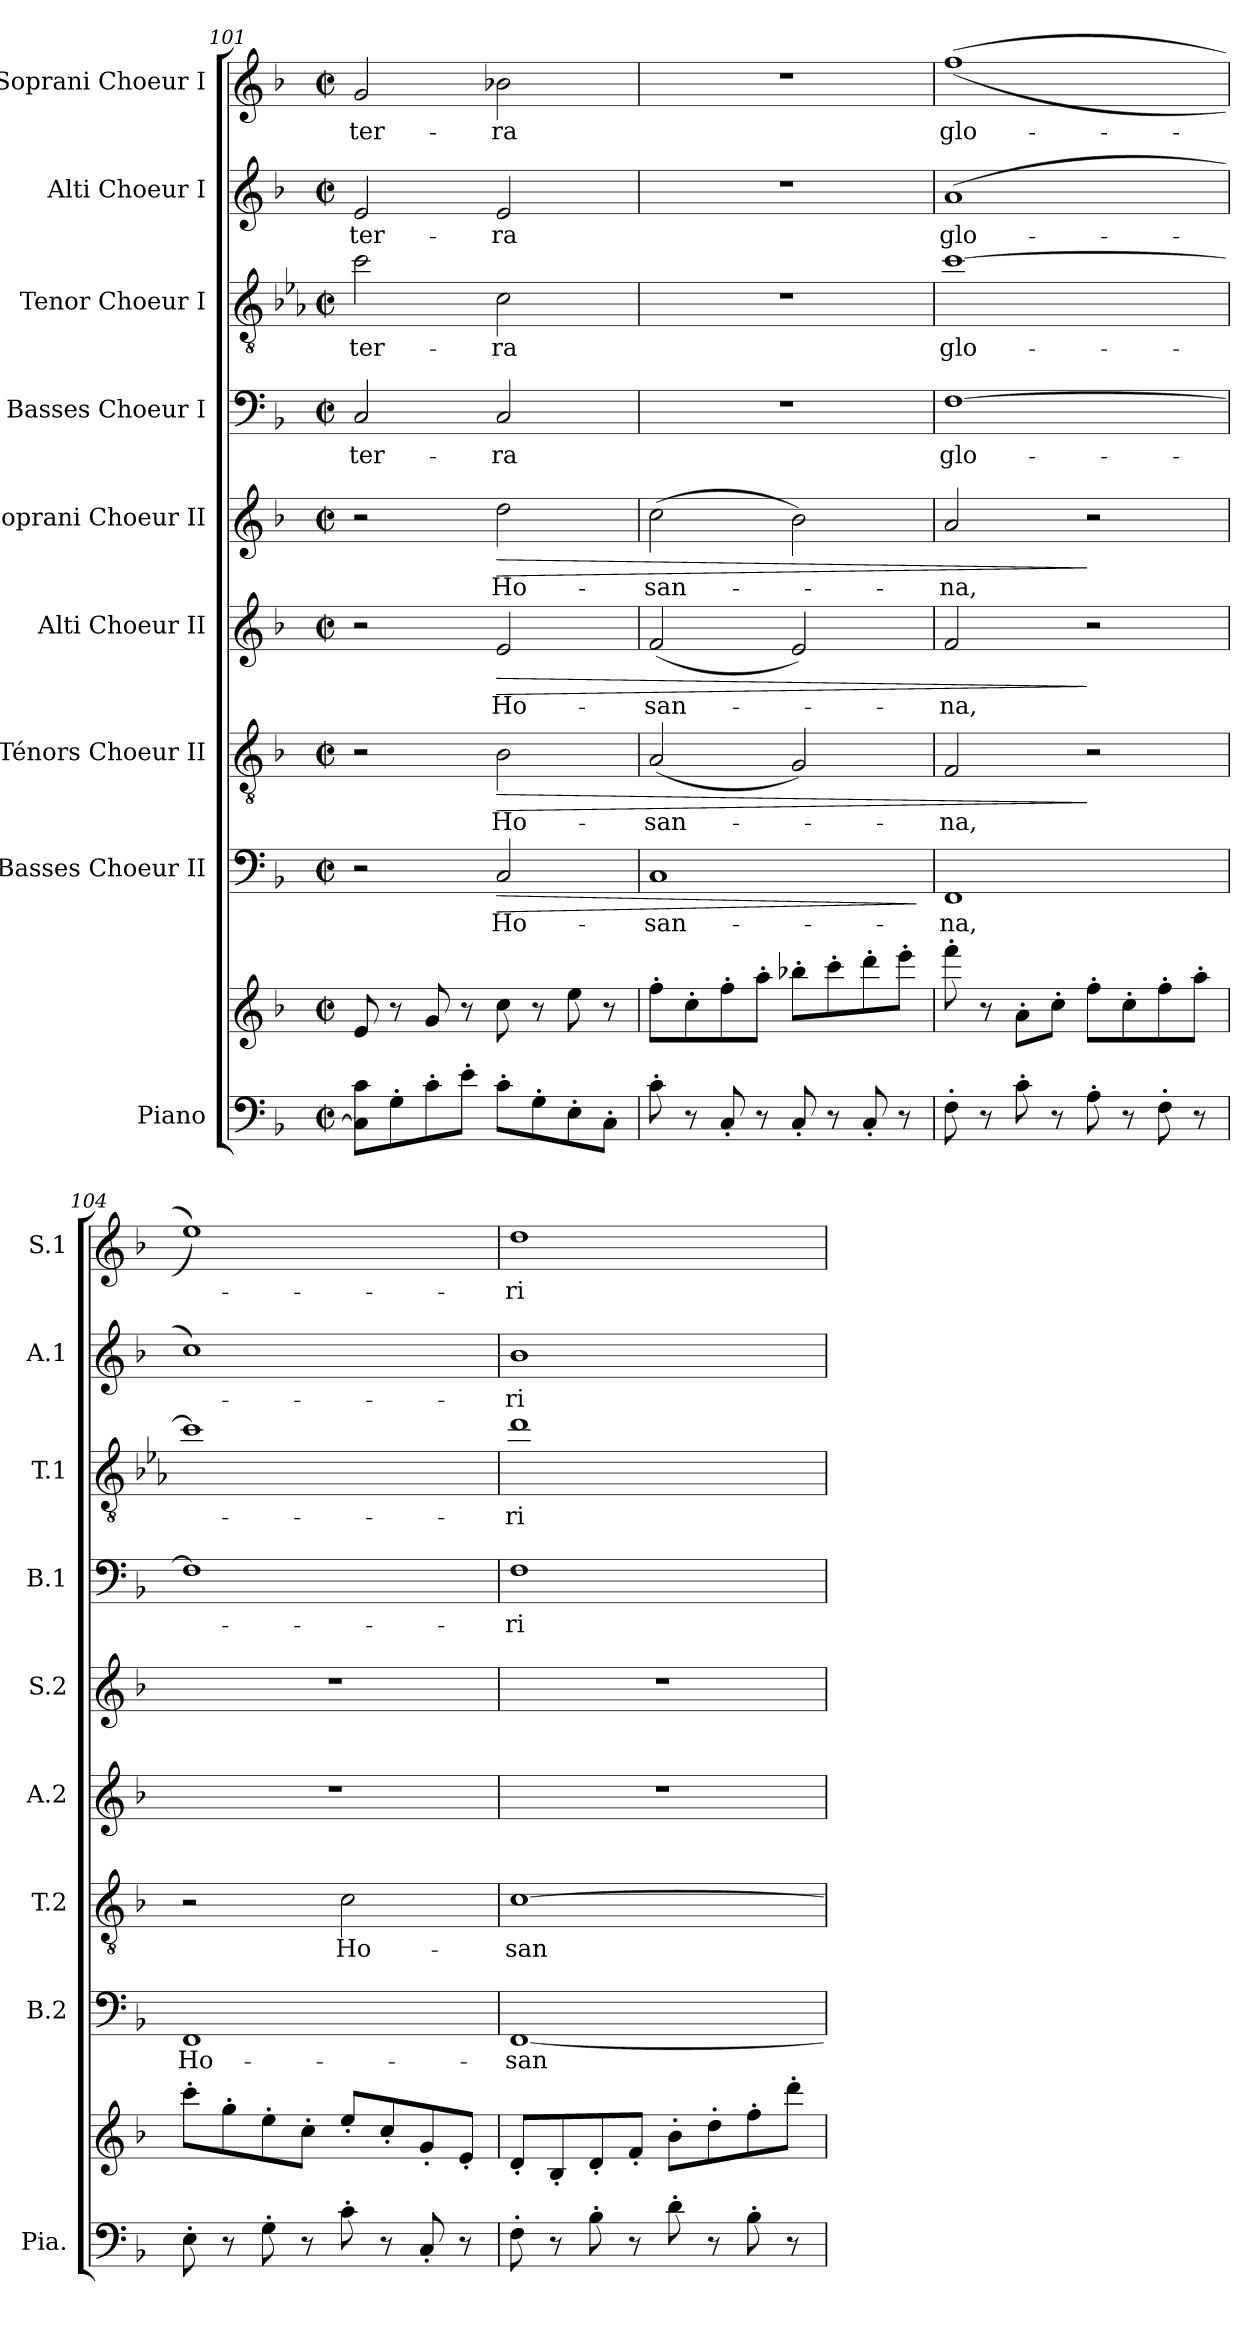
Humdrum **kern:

**kern	**kern	**kern	**text	**dynam	**kern	**text	**dynam	**kern	**text	**dynam	**kern	**text	**dynam	**kern	**text	**kern	**text	**kern	**text	**kern	**text
*part9	*part9	*part8	*part8	*part8	*part7	*part7	*part7	*part6	*part6	*part6	*part5	*part5	*part5	*part4	*part4	*part3	*part3	*part2	*part2	*part1	*part1
*staff10	*staff9	*staff8	*staff8	*staff8	*staff7	*staff7	*staff7	*staff6	*staff6	*staff6	*staff5	*staff5	*staff5	*staff4	*staff4	*staff3	*staff3	*staff2	*staff2	*staff1	*staff1
*I"Piano	*	*I"Basses Choeur II	*	*	*I"Ténors Choeur II	*	*	*I"Alti Choeur II	*	*	*I"Soprani Choeur II	*	*	*I"Basses Choeur I	*	*I"Tenor Choeur I	*	*I"Alti Choeur I	*	*I"Soprani Choeur I	*
*I'Pia.	*	*I'B.2	*	*	*I'T.2	*	*	*I'A.2	*	*	*I'S.2	*	*	*I'B.1	*	*I'T.1	*	*I'A.1	*	*I'S.1	*
*clefF4	*clefG2	*clefF4	*	*	*clefGv2	*	*	*clefG2	*	*	*clefG2	*	*	*clefF4	*	*clefGv2	*	*clefG2	*	*clefG2	*
*	*	*	*	*	*	*	*	*	*	*	*	*	*	*	*	*ITrd8c14	*	*	*	*	*
*k[b-]	*k[b-]	*k[b-]	*	*	*k[b-]	*	*	*k[b-]	*	*	*k[b-]	*	*	*k[b-]	*	*k[b-e-a-]	*	*k[b-]	*	*k[b-]	*
*M2/2	*M2/2	*M2/2	*	*	*M2/2	*	*	*M2/2	*	*	*M2/2	*	*	*M2/2	*	*M2/2	*	*M2/2	*	*M2/2	*
*met(c|)	*met(c|)	*met(c|)	*	*	*met(c|)	*	*	*met(c|)	*	*	*met(c|)	*	*	*met(c|)	*	*met(c|)	*	*met(c|)	*	*met(c|)	*
=101	=101	=101	=101	=101	=101	=101	=101	=101	=101	=101	=101	=101	=101	=101	=101	=101	=101	=101	=101	=101	=101
*	*	*^	*	*	*^	*	*	*^	*	*	*	*	*	*	*	*	*	*	*	*	*
8C\] 8c\L	8e/	2r	2ryy	.	.	2r	2ryy	.	.	2r	2ryy	.	.	2r	.	.	2C/	ter-	2ci\	ter-	2e/	ter-	2g/	ter-
8G'\	8r	.	.	.	.	.	.	.	.	.	.	.	.	.	.	.	.	.	.	.	.	.	.	.
8c'\	8g/	.	.	.	.	.	.	.	.	.	.	.	.	.	.	.	.	.	.	.	.	.	.	.
8e'\J	8r	.	.	.	.	.	.	.	.	.	.	.	.	.	.	.	.	.	.	.	.	.	.	.
!	!	!	!	!	!LO:HP:b	!	!	!	!LO:HP:b	!	!	!	!LO:HP:b	!	!	!LO:HP:b	!	!	!	!	!	!	!	!
8c'\L	8cc\	2C/	2ryy	Ho-	>	2B-i\	2ryy	Ho-	>	2e/	2ryy	Ho-	>	2dd\	Ho-	>	2C/	-ra	2Ci\	-ra	2e/	-ra	2b-X\	-ra
8G'\	8r	.	.	.	.	.	.	.	.	.	.	.	.	.	.	.	.	.	.	.	.	.	.	.
8E'\	8ee\	.	.	.	.	.	.	.	.	.	.	.	.	.	.	.	.	.	.	.	.	.	.	.
8C'\J	8r	.	.	.	.	.	.	.	.	.	.	.	.	.	.	.	.	.	.	.	.	.	.	.
*	*	*v	*v	*	*	*	*	*	*	*v	*v	*	*	*	*	*	*	*	*	*	*	*	*	*
*	*	*	*	*	*v	*v	*	*	*	*	*	*	*	*	*	*	*	*	*	*	*	*
!!LO:PB:g=z
=102	=102	=102	=102	=102	=102	=102	=102	=102	=102	=102	=102	=102	=102	=102	=102	=102	=102	=102	=102	=102	=102
8c'\	8ff'\L	1C	-san-	.	(2Ai/	-san-	.	(2f/	-san-	.	(2cc\	-san-	.	1r	.	1r	.	1r	.	1r	.
8r	8cc'\	.	.	.	.	.	.	.	.	.	.	.	.	.	.	.	.	.	.	.	.
8C'/	8ff'\	.	.	.	.	.	.	.	.	.	.	.	.	.	.	.	.	.	.	.	.
8r	8aa'\J	.	.	.	.	.	.	.	.	.	.	.	.	.	.	.	.	.	.	.	.
8C'/	8bb-X'\L	.	.	.	2Gi/)	.	.	2e/)	.	.	2b-\)	.	.	.	.	.	.	.	.	.	.
8r	8ccc'\	.	.	.	.	.	.	.	.	.	.	.	.	.	.	.	.	.	.	.	.
8C'/	8ddd'\	.	.	.	.	.	.	.	.	.	.	.	.	.	.	.	.	.	.	.	.
8r	8eee'\J	.	.	.	.	.	.	.	.	.	.	.	.	.	.	.	.	.	.	.	.
.	.	.	.	]	.	.	.	.	.	.	.	.	.	.	.	.	.	.	.	.	.
=103	=103	=103	=103	=103	=103	=103	=103	=103	=103	=103	=103	=103	=103	=103	=103	=103	=103	=103	=103	=103	=103
8F'\	8fff'\	1FF	-na,	.	2Fi/	-na,	.	2f/	-na,	.	2a/	-na,	.	[1F	glo-	[1ci	glo-	(1a	glo-	((1ff	glo-
8r	8r	.	.	.	.	.	.	.	.	.	.	.	.	.	.	.	.	.	.	.	.
8c'\	8a'\L	.	.	.	.	.	.	.	.	.	.	.	.	.	.	.	.	.	.	.	.
8r	8cc'\J	.	.	.	.	.	.	.	.	.	.	.	.	.	.	.	.	.	.	.	.
8A'\	8ff'\L	.	.	.	2r	.	]	2r	.	]	2r	.	]	.	.	.	.	.	.	.	.
8r	8cc'\	.	.	.	.	.	.	.	.	.	.	.	.	.	.	.	.	.	.	.	.
8F'\	8ff'\	.	.	.	.	.	.	.	.	.	.	.	.	.	.	.	.	.	.	.	.
8r	8aa'\J	.	.	.	.	.	.	.	.	.	.	.	.	.	.	.	.	.	.	.	.
=104	=104	=104	=104	=104	=104	=104	=104	=104	=104	=104	=104	=104	=104	=104	=104	=104	=104	=104	=104	=104	=104
8E'\	8ccc'\L	1FF	Ho-	.	2r	.	.	1r	.	.	1r	.	.	1F]	.	1ci]	.	1cc)	.	1ee))	.
8r	8gg'\	.	.	.	.	.	.	.	.	.	.	.	.	.	.	.	.	.	.	.	.
8G'\	8ee'\	.	.	.	.	.	.	.	.	.	.	.	.	.	.	.	.	.	.	.	.
8r	8cc'\J	.	.	.	.	.	.	.	.	.	.	.	.	.	.	.	.	.	.	.	.
8c'\	8ee'/L	.	.	.	2ci\	Ho-	.	.	.	.	.	.	.	.	.	.	.	.	.	.	.
8r	8cc'/	.	.	.	.	.	.	.	.	.	.	.	.	.	.	.	.	.	.	.	.
8C'/	8g'/	.	.	.	.	.	.	.	.	.	.	.	.	.	.	.	.	.	.	.	.
8r	8e'/J	.	.	.	.	.	.	.	.	.	.	.	.	.	.	.	.	.	.	.	.
=105	=105	=105	=105	=105	=105	=105	=105	=105	=105	=105	=105	=105	=105	=105	=105	=105	=105	=105	=105	=105	=105
8F'\	8d'/L	[1FF	-san-	.	[1ci	-san-	.	1r	.	.	1r	.	.	1F	-ri-	1di	-ri-	1b-	-ri-	1dd	-ri-
8r	8B-'/	.	.	.	.	.	.	.	.	.	.	.	.	.	.	.	.	.	.	.	.
8B-'\	8d'/	.	.	.	.	.	.	.	.	.	.	.	.	.	.	.	.	.	.	.	.
8r	8f'/J	.	.	.	.	.	.	.	.	.	.	.	.	.	.	.	.	.	.	.	.
8d'\	8b-'\L	.	.	.	.	.	.	.	.	.	.	.	.	.	.	.	.	.	.	.	.
8r	8dd'\	.	.	.	.	.	.	.	.	.	.	.	.	.	.	.	.	.	.	.	.
8B-'\	8ff'\	.	.	.	.	.	.	.	.	.	.	.	.	.	.	.	.	.	.	.	.
8r	8ddd'\J	.	.	.	.	.	.	.	.	.	.	.	.	.	.	.	.	.	.	.	.
=	=	=	=	=	=	=	=	=	=	=	=	=	=	=	=	=	=	=	=	=	=
*-	*-	*-	*-	*-	*-	*-	*-	*-	*-	*-	*-	*-	*-	*-	*-	*-	*-	*-	*-	*-	*-
